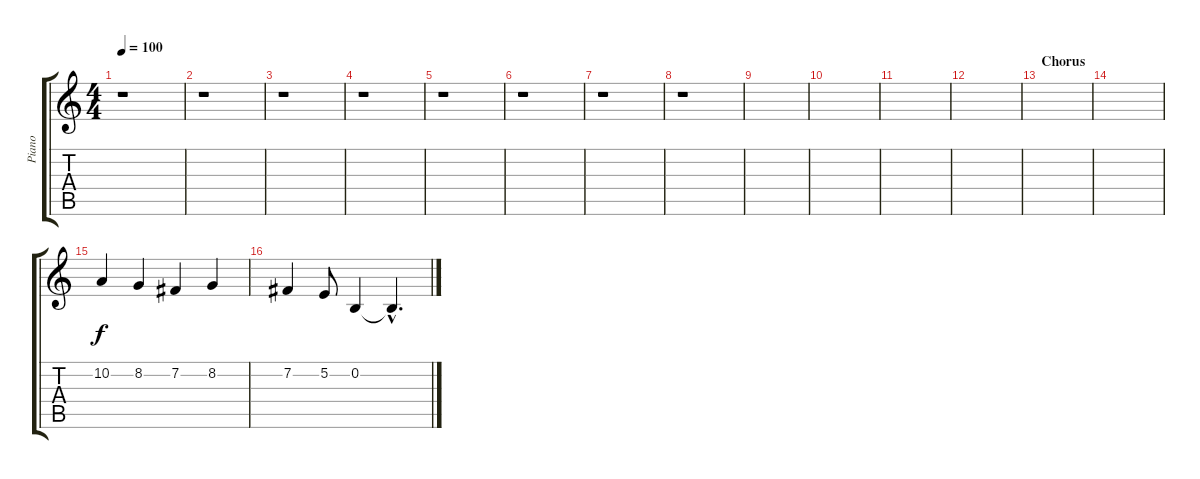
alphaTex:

\track ("Piano" "Piano") {instrument brightacousticpiano}
\staff {score tabs}
\tuning (E4 B3 G3 D3 A2 E2) {hide}
\ts (4 4)
\tempo 100
\clef g2
\ks c
r.1{dy f} |
r.1 |
r.1 |
r.1 |
r.1 |
r.1 |
r.1 |
r.1 |
|
|
|
|
\section ("" "Chorus")
|
|
10.2.4 8.2.4 7.2.4 8.2.4 |
7.2.4 5.2.8 0.2.4 0.2{hac t}.4{d}
